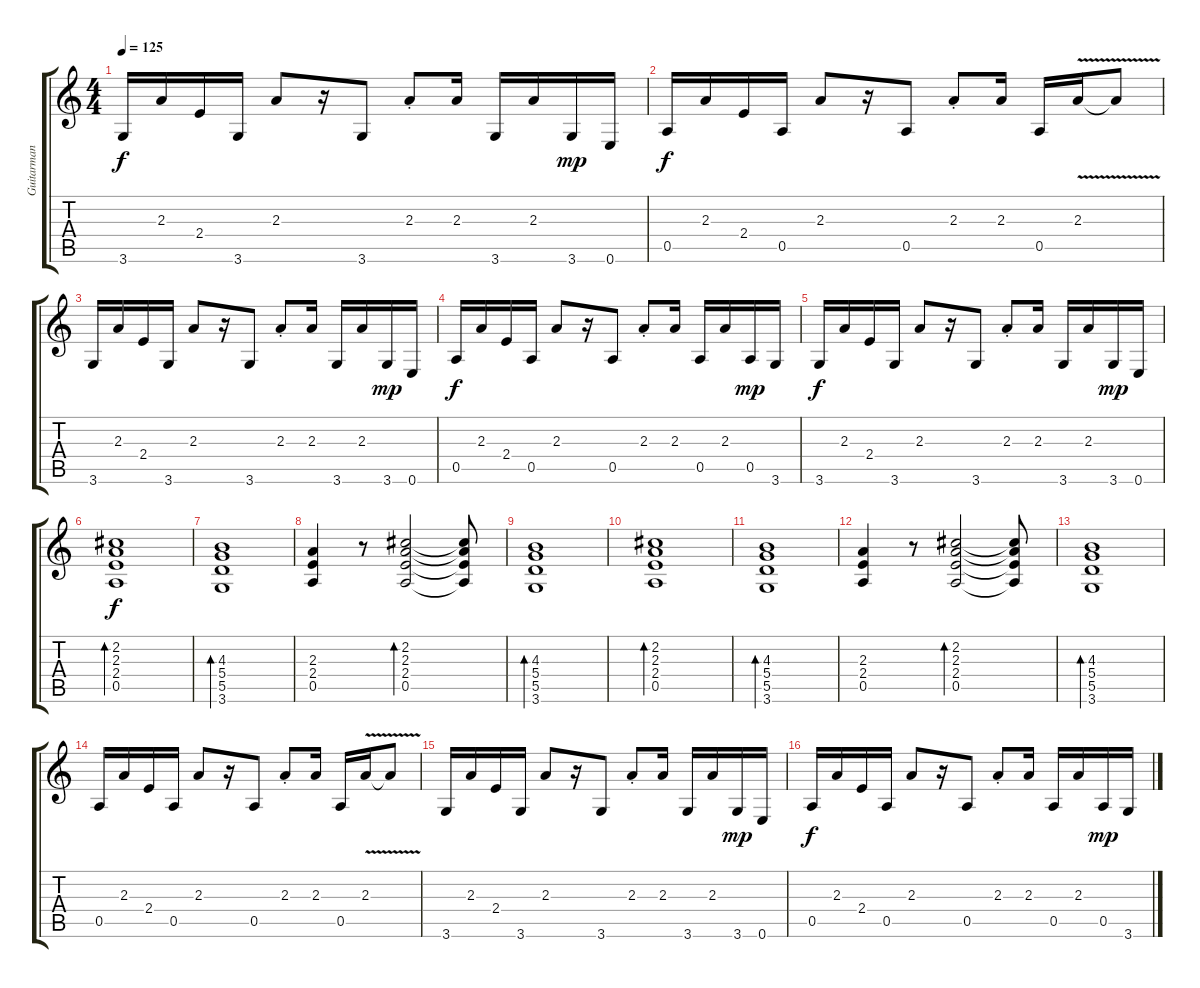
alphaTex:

\track ("Guitarman" "Guitarman") {instrument acousticguitarsteel}
\staff {score tabs}
\tuning (E4 B3 G3 D3 A2 E2) {hide}
\ts (4 4)
\tempo 125
\clef g2
\ks c
3.6.16{dy f} 2.3.16 2.4.16 3.6.16 2.3.8 r.16 3.6.8 2.3{st}.8 2.3.16 3.6.16 2.3.16 3.6.16{dy mp} 0.6.16 |
0.5.16{dy f} 2.3.16 2.4.16 0.5.16 2.3.8 r.16 0.5.8 2.3{st}.8 2.3.16 0.5.16 2.3{v}.16 2.3{t}.8 |
3.6.16 2.3.16 2.4.16 3.6.16 2.3.8 r.16 3.6.8 2.3{st}.8 2.3.16 3.6.16 2.3.16 3.6.16{dy mp} 0.6.16 |
0.5.16{dy f} 2.3.16 2.4.16 0.5.16 2.3.8 r.16 0.5.8 2.3{st}.8 2.3.16 0.5.16 2.3.16 0.5.16{dy mp} 3.6.16 |
3.6.16{dy f} 2.3.16 2.4.16 3.6.16 2.3.8 r.16 3.6.8 2.3{st}.8 2.3.16 3.6.16 2.3.16 3.6.16{dy mp} 0.6.16 |
(2.2 2.3 2.4 0.5).1{bd 60 dy f} |
(4.3 5.4 5.5 3.6).1{bd 60} |
(2.3 2.4 0.5).4 r.8 (2.2 2.3 2.4 0.5).2{bd 60} (2.2{t} 2.3{t} 2.4{t} 0.5{t}).8 |
(4.3 5.4 5.5 3.6).1{bd 60} |
(2.2 2.3 2.4 0.5).1{bd 60} |
(4.3 5.4 5.5 3.6).1{bd 60} |
(2.3 2.4 0.5).4 r.8 (2.2 2.3 2.4 0.5).2{bd 60} (2.2{t} 2.3{t} 2.4{t} 0.5{t}).8 |
(4.3 5.4 5.5 3.6).1{bd 60} |
0.5.16 2.3.16 2.4.16 0.5.16 2.3.8 r.16 0.5.8 2.3{st}.8 2.3.16 0.5.16 2.3{v}.16 2.3{t}.8 |
3.6.16 2.3.16 2.4.16 3.6.16 2.3.8 r.16 3.6.8 2.3{st}.8 2.3.16 3.6.16 2.3.16 3.6.16{dy mp} 0.6.16 |
0.5.16{dy f} 2.3.16 2.4.16 0.5.16 2.3.8 r.16 0.5.8 2.3{st}.8 2.3.16 0.5.16 2.3.16 0.5.16{dy mp} 3.6.16
